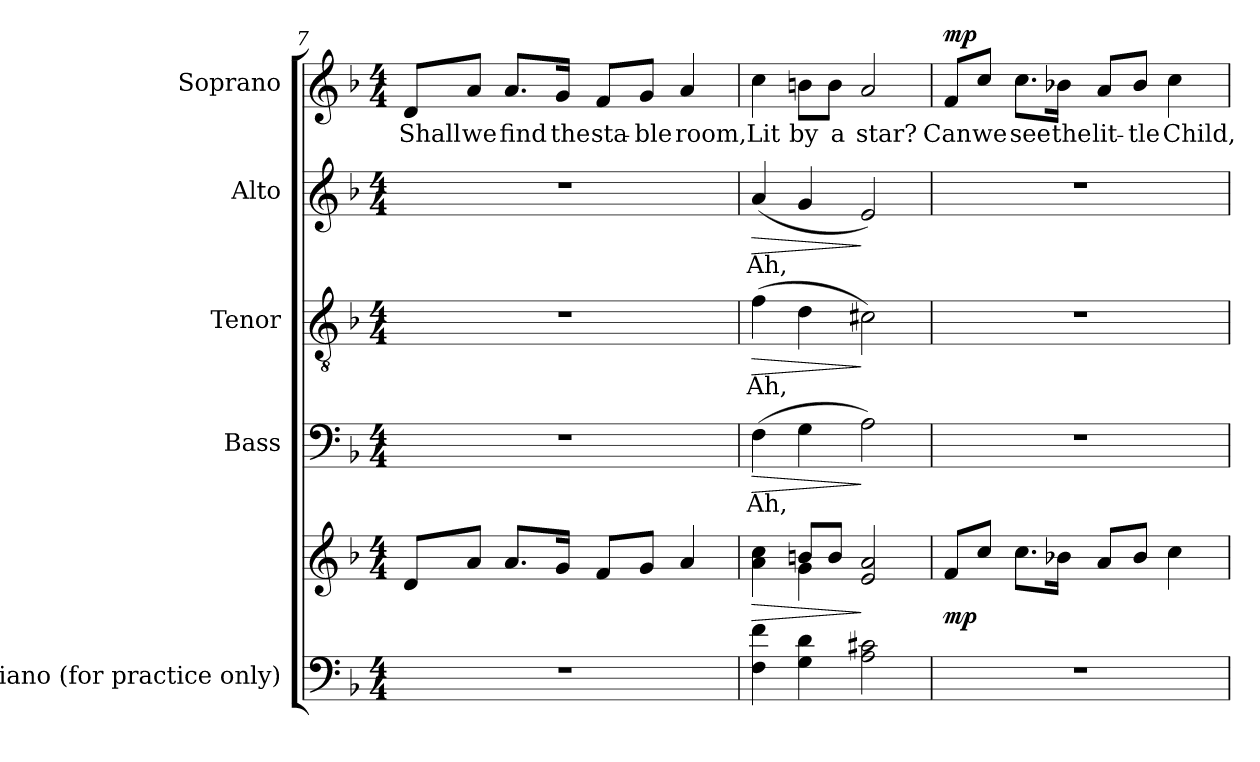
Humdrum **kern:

**kern	**kern	**dynam	**kern	**text	**dynam	**kern	**text	**dynam	**kern	**text	**dynam	**kern	**text	**dynam
*part5	*part5	*part5	*part4	*part4	*part4	*part3	*part3	*part3	*part2	*part2	*part2	*part1	*part1	*part1
*staff6	*staff5	*staff5/6	*staff4	*staff4	*staff4	*staff3	*staff3	*staff3	*staff2	*staff2	*staff2	*staff1	*staff1	*staff1
*I"Piano (for  practice  only)	*	*	*I"Bass	*	*	*I"Tenor	*	*	*I"Alto	*	*	*I"Soprano	*	*
*I'Pno.	*	*	*I'B.	*	*	*I'T.	*	*	*I'A.	*	*	*I'S.	*	*
!!LO:LB:g=z
*clefF4	*clefG2	*	*clefF4	*	*	*clefGv2	*	*	*clefG2	*	*	*clefG2	*	*
*	*	*	*	*	*	*ITrd7c12	*	*	*	*	*	*	*	*
*k[b-]	*k[b-]	*	*k[b-]	*	*	*k[b-]	*	*	*k[b-]	*	*	*k[b-]	*	*
*F:	*F:	*	*F:	*	*	*F:	*	*	*F:	*	*	*F:	*	*
*M4/4	*M4/4	*	*M4/4	*	*	*M4/4	*	*	*M4/4	*	*	*M4/4	*	*
=7	=7	=7	=7	=7	=7	=7	=7	=7	=7	=7	=7	=7	=7	=7
!	!	!	!	!	!	!	!	!	!	!	!	!	!LO:LY:b:color=#000000	!
1r	8di/L	.	1r	.	.	1r	.	.	1r	.	.	8di/L	Shall	.
!	!	!	!	!	!	!	!	!	!	!	!	!	!LO:LY:b:color=#000000	!
.	8ai/J	.	.	.	.	.	.	.	.	.	.	8ai/J	we	.
!	!	!	!	!	!	!	!	!	!	!	!	!	!LO:LY:b:color=#000000	!
.	8.ai/L	.	.	.	.	.	.	.	.	.	.	8.ai/L	find	.
!	!	!	!	!	!	!	!	!	!	!	!	!	!LO:LY:b:color=#000000	!
.	16gi/Jk	.	.	.	.	.	.	.	.	.	.	16gi/Jk	the	.
!	!	!	!	!	!	!	!	!	!	!	!	!	!LO:LY:b:color=#000000	!
.	8fi/L	.	.	.	.	.	.	.	.	.	.	8fi/L	sta-	.
!	!	!	!	!	!	!	!	!	!	!	!	!	!LO:LY:b:color=#000000	!
.	8gi/J	.	.	.	.	.	.	.	.	.	.	8gi/J	-ble	.
!	!	!	!	!	!	!	!	!	!	!	!	!	!LO:LY:b:color=#000000	!
.	4ai/	.	.	.	.	.	.	.	.	.	.	4ai/	room,	.
=8	=8	=8	=8	=8	=8	=8	=8	=8	=8	=8	=8	=8	=8	=8
!	!	!LO:HP:b	!	!	!	!	!	!	!	!	!	!	!	!
*	*^	*	*	*	*	*	*	*	*	*	*	*	*	*
!	!	!	!	!	!LO:LY:b:color=#000000	!LO:HP:b	!	!	!	!	!	!	!	!	!
!	!	!	!	!	!	!	!	!LO:LY:b:color=#000000	!LO:HP:b	!	!	!	!	!	!
!	!	!	!	!	!	!	!	!	!	!	!LO:LY:b:color=#000000	!LO:HP:b	!	!	!
!	!	!	!	!	!	!	!	!	!	!	!	!	!	!LO:LY:b:color=#000000	!
4Fi\ 4fi	4ai\ 4cci	4ryy	>	(4Fi\	Ah,	>	(4Fi\	Ah,	>	(4ai/	Ah,	>	4cci\	Lit	.
!	!	!	!	!	!	!	!	!	!	!	!	!	!	!LO:LY:b:color=#000000	!
4Gi\ 4di	8bni/L	4gi\	.	4Gi\	.	.	4Di\	.	.	4gi/	.	.	8bni\L	by	.
!	!	!	!	!	!	!	!	!	!	!	!	!	!	!LO:LY:b:color=#000000	!
.	8bi/J	.	.	.	.	.	.	.	.	.	.	.	8bi\J	a	.
!	!	!	!	!	!	!	!	!	!	!	!	!	!	!LO:LY:b:color=#000000	!
2Ai\ 2c#Xi	2ei/ 2ai	2ryy	]	2Ai\)	.	]	2C#Xi\)	.	]	2ei/)	.	]	2ai/	star?	.
*	*v	*v	*	*	*	*	*	*	*	*	*	*	*	*	*
=9	=9	=9	=9	=9	=9	=9	=9	=9	=9	=9	=9	=9	=9	=9
*	*^	*	*	*	*	*	*	*	*	*	*	*	*	*
!	!	!	!	!	!	!	!	!	!	!	!	!	!	!LO:LY:b:color=#000000	!
*	*v	*v	*	*	*	*	*	*	*	*	*	*	*	*	*
1r	8fi/L	mp	1r	.	.	1r	.	.	1r	.	.	8fi/L	Can	mp
!	!	!	!	!	!	!	!	!	!	!	!	!	!LO:LY:b:color=#000000	!
.	8cci/J	.	.	.	.	.	.	.	.	.	.	8cci/J	we	.
!	!	!	!	!	!	!	!	!	!	!	!	!	!LO:LY:b:color=#000000	!
.	8.cci\L	.	.	.	.	.	.	.	.	.	.	8.cci\L	see	.
!	!	!	!	!	!	!	!	!	!	!	!	!	!LO:LY:b:color=#000000	!
.	16b-Xi\Jk	.	.	.	.	.	.	.	.	.	.	16b-Xi\Jk	the	.
!	!	!	!	!	!	!	!	!	!	!	!	!	!LO:LY:b:color=#000000	!
.	8ai/L	.	.	.	.	.	.	.	.	.	.	8ai/L	lit-	.
!	!	!	!	!	!	!	!	!	!	!	!	!	!LO:LY:b:color=#000000	!
.	8b-i/J	.	.	.	.	.	.	.	.	.	.	8b-i/J	-tle	.
!	!	!	!	!	!	!	!	!	!	!	!	!	!LO:LY:b:color=#000000	!
.	4cci\	.	.	.	.	.	.	.	.	.	.	4cci\	Child,	.
=	=	=	=	=	=	=	=	=	=	=	=	=	=	=
*-	*-	*-	*-	*-	*-	*-	*-	*-	*-	*-	*-	*-	*-	*-
